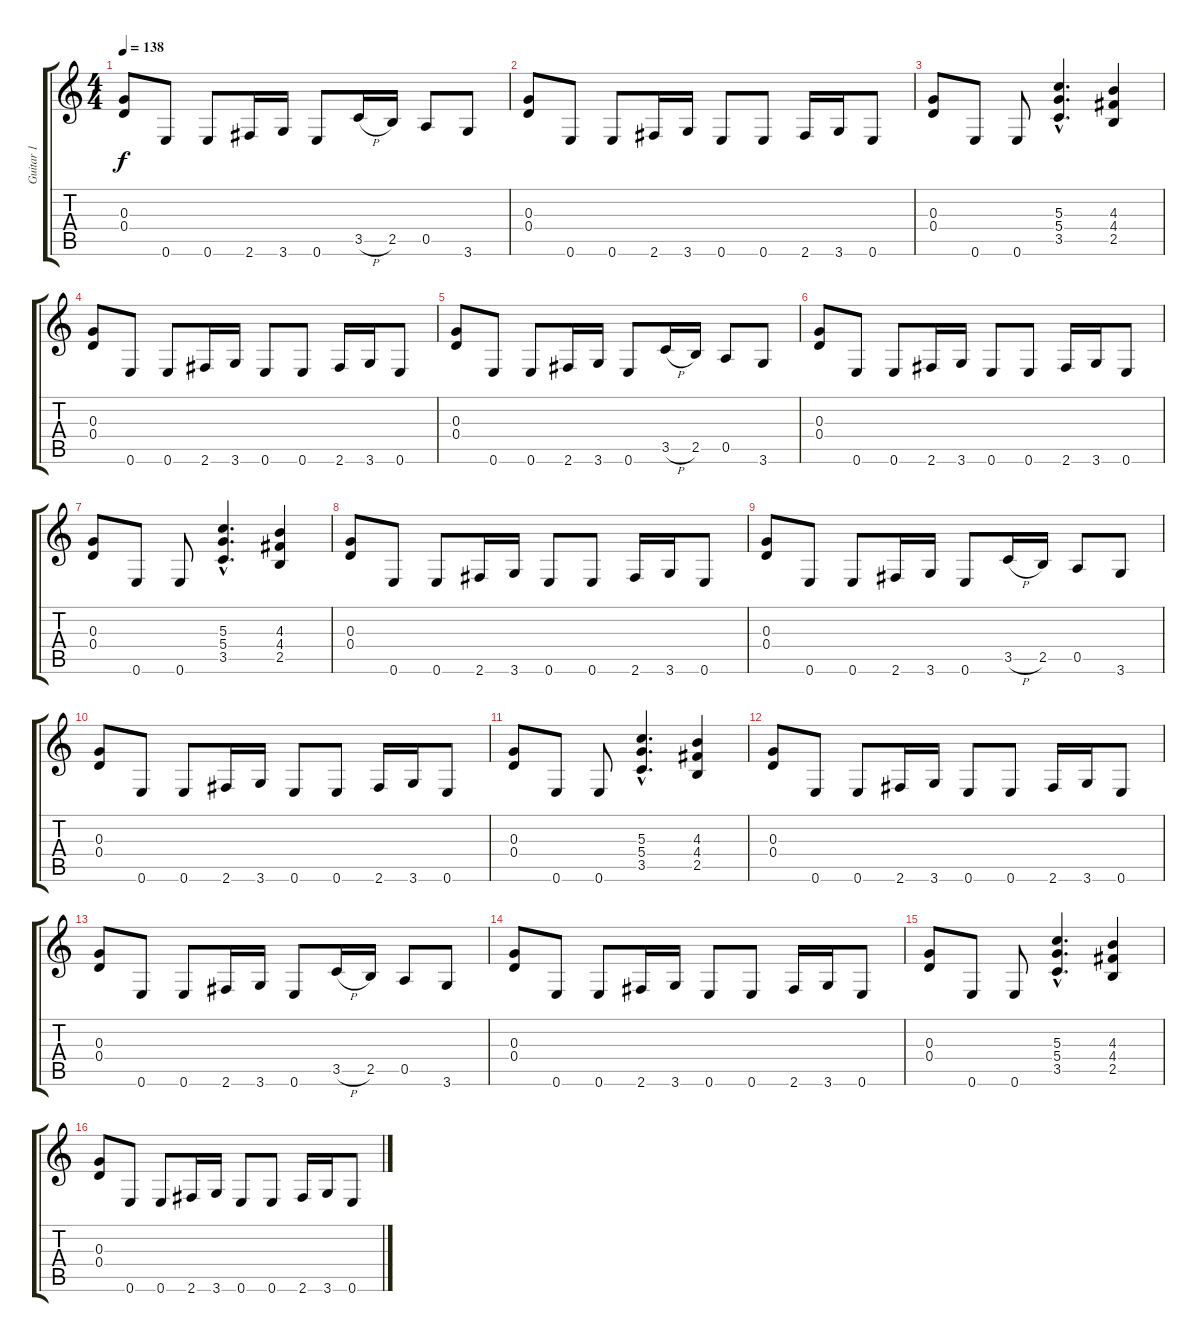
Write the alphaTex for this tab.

\track ("Guitar 1" "Guitar 1") {instrument overdrivenguitar}
\staff {score tabs}
\tuning (E4 B3 G3 D3 A2 E2) {hide}
\ts (4 4)
\tempo 138
\clef g2
\ks c
(0.3 0.4).8{dy f} 0.6.8 0.6.8 2.6.16 3.6.16 0.6.8 3.5{h}.16 2.5.16 0.5.8 3.6.8 |
(0.3 0.4).8 0.6.8 0.6.8 2.6.16 3.6.16 0.6.8 0.6.8 2.6.16 3.6.16 0.6.8 |
(0.3 0.4).8 0.6.8 0.6.8 (5.3{hac} 5.4{hac} 3.5{hac}).4{d} (4.3 4.4 2.5).4 |
(0.3 0.4).8 0.6.8 0.6.8 2.6.16 3.6.16 0.6.8 0.6.8 2.6.16 3.6.16 0.6.8 |
(0.3 0.4).8 0.6.8 0.6.8 2.6.16 3.6.16 0.6.8 3.5{h}.16 2.5.16 0.5.8 3.6.8 |
(0.3 0.4).8 0.6.8 0.6.8 2.6.16 3.6.16 0.6.8 0.6.8 2.6.16 3.6.16 0.6.8 |
(0.3 0.4).8 0.6.8 0.6.8 (5.3{hac} 5.4{hac} 3.5{hac}).4{d} (4.3 4.4 2.5).4 |
(0.3 0.4).8 0.6.8 0.6.8 2.6.16 3.6.16 0.6.8 0.6.8 2.6.16 3.6.16 0.6.8 |
(0.3 0.4).8 0.6.8 0.6.8 2.6.16 3.6.16 0.6.8 3.5{h}.16 2.5.16 0.5.8 3.6.8 |
(0.3 0.4).8 0.6.8 0.6.8 2.6.16 3.6.16 0.6.8 0.6.8 2.6.16 3.6.16 0.6.8 |
(0.3 0.4).8 0.6.8 0.6.8 (5.3{hac} 5.4{hac} 3.5{hac}).4{d} (4.3 4.4 2.5).4 |
(0.3 0.4).8 0.6.8 0.6.8 2.6.16 3.6.16 0.6.8 0.6.8 2.6.16 3.6.16 0.6.8 |
(0.3 0.4).8 0.6.8 0.6.8 2.6.16 3.6.16 0.6.8 3.5{h}.16 2.5.16 0.5.8 3.6.8 |
(0.3 0.4).8 0.6.8 0.6.8 2.6.16 3.6.16 0.6.8 0.6.8 2.6.16 3.6.16 0.6.8 |
(0.3 0.4).8 0.6.8 0.6.8 (5.3{hac} 5.4{hac} 3.5{hac}).4{d} (4.3 4.4 2.5).4 |
(0.3 0.4).8 0.6.8 0.6.8 2.6.16 3.6.16 0.6.8 0.6.8 2.6.16 3.6.16 0.6.8
